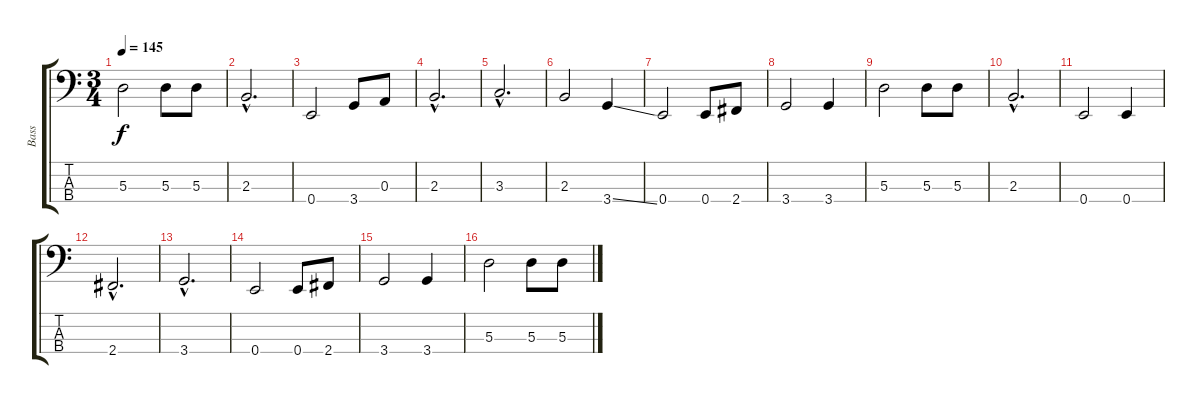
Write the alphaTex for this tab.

\track ("Bass" "Bass") {instrument fretlessbass}
\staff {score tabs}
\tuning (G2 D2 A1 E1) {hide}
\ts (3 4)
\tempo 145
\clef f4
\ks c
5.3.2{dy f} 5.3.8 5.3.8 |
2.3{hac}.2{d} |
0.4.2 3.4.8 0.3.8 |
2.3{hac}.2{d} |
3.3{hac}.2{d} |
2.3.2 3.4{ss}.4 |
0.4.2 0.4.8 2.4.8 |
3.4.2 3.4.4 |
5.3.2 5.3.8 5.3.8 |
2.3{hac}.2{d} |
0.4.2 0.4.4 |
2.4{hac}.2{d} |
3.4{hac}.2{d} |
0.4.2 0.4.8 2.4.8 |
3.4.2 3.4.4 |
5.3.2 5.3.8 5.3.8
